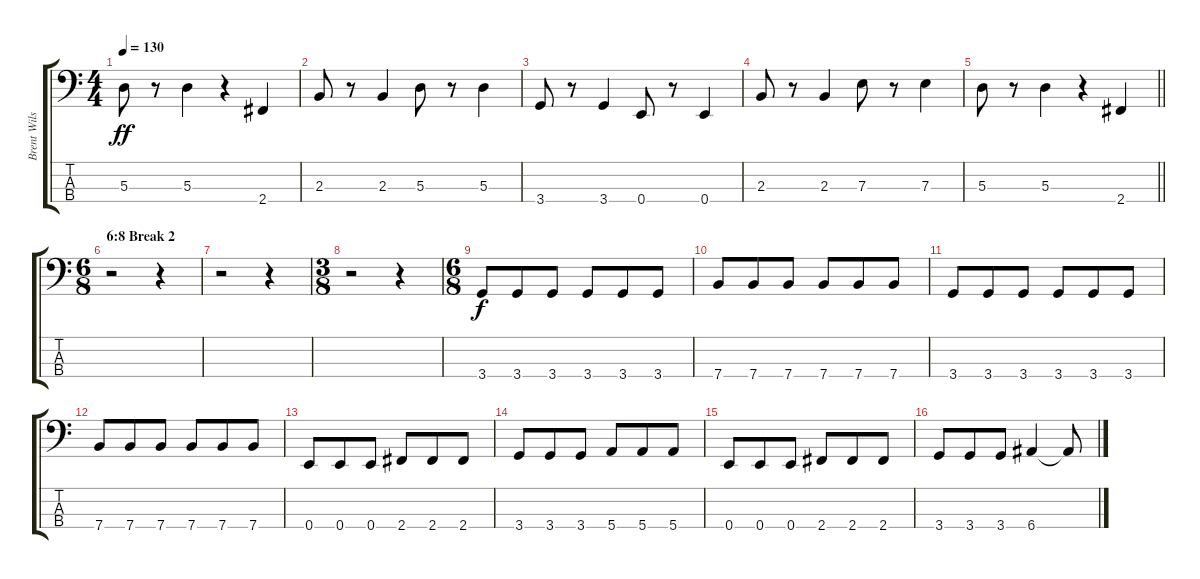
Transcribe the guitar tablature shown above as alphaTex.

\track ("Brent Wilson (Bass)" "Brent Wils") {instrument electricbasspick}
\staff {score tabs}
\tuning (G2 D2 A1 E1) {hide}
\ts (4 4)
\tempo 130
\clef f4
\ks c
5.3.8{dy ff} r.8 5.3.4 r.4 2.4.4 |
2.3.8 r.8 2.3.4 5.3.8 r.8 5.3.4 |
3.4.8 r.8 3.4.4 0.4.8 r.8 0.4.4 |
2.3.8 r.8 2.3.4 7.3.8 r.8 7.3.4 |
\barLineRight lightlight
5.3.8 r.8 5.3.4 r.4 2.4.4 |
\ts (6 8)
\section ("" "6:8 Break 2")
r.2 r.4 |
r.2 r.4 |
\ts (3 8)
r.2 r.4 |
\ts (6 8)
3.4.8{dy f} 3.4.8 3.4.8 3.4.8 3.4.8 3.4.8 |
7.4.8 7.4.8 7.4.8 7.4.8 7.4.8 7.4.8 |
3.4.8 3.4.8 3.4.8 3.4.8 3.4.8 3.4.8 |
7.4.8 7.4.8 7.4.8 7.4.8 7.4.8 7.4.8 |
0.4.8 0.4.8 0.4.8 2.4.8 2.4.8 2.4.8 |
3.4.8 3.4.8 3.4.8 5.4.8 5.4.8 5.4.8 |
0.4.8 0.4.8 0.4.8 2.4.8 2.4.8 2.4.8 |
3.4.8 3.4.8 3.4.8 6.4.4 6.4{t}.8
